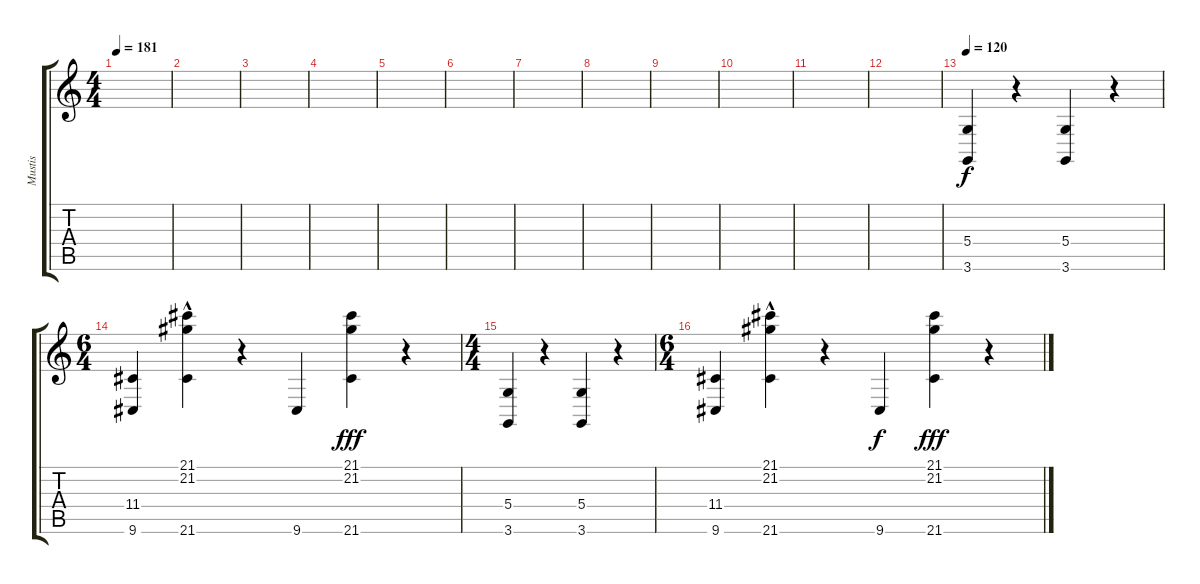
\track ("Mustis" "Mustis") {instrument cello}
\staff {score tabs}
\tuning (E4 B3 G3 D3 A2 E2) {hide}
\ts (4 4)
\tempo 181
\clef g2
\ks c
|
|
|
|
|
|
|
|
|
|
|
|
\tempo 120
(5.4 3.6).4 r.4 (5.4 3.6).4 r.4 |
\ts (6 4)
(11.4 9.6).4 (21.1 21.2 21.6{hac}).4 r.4 9.6.4{dy f} (21.1 21.2 21.6).4{dy fff} r.4 |
\ts (4 4)
(5.4 3.6).4 r.4 (5.4 3.6).4 r.4 |
\ts (6 4)
(11.4 9.6).4 (21.1 21.2 21.6{hac}).4 r.4 9.6.4{dy f} (21.1 21.2 21.6).4{dy fff} r.4
